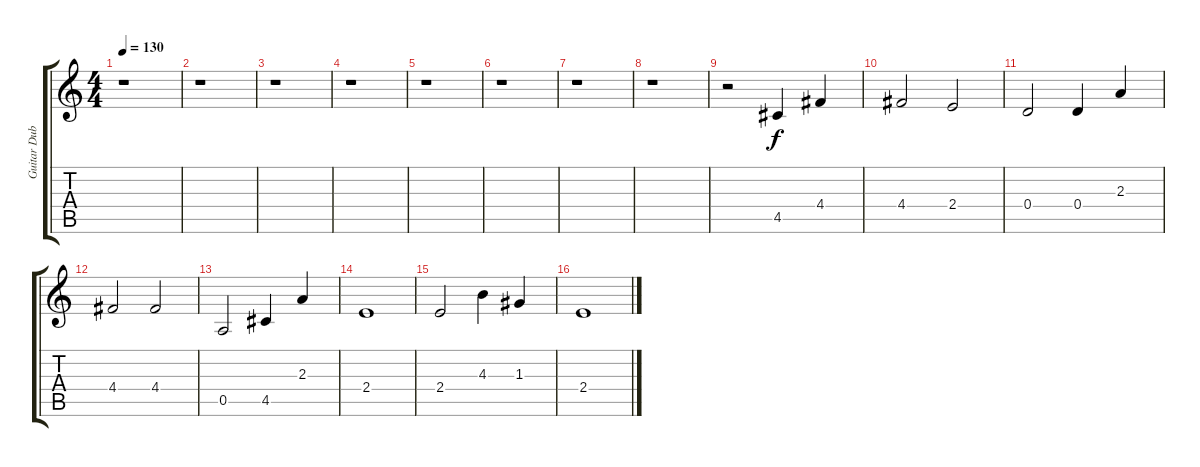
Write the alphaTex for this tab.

\track ("Guitar Dubs" "Guitar Dub") {instrument distortionguitar}
\staff {score tabs}
\tuning (E4 B3 G3 D3 A2 E2) {hide}
\ts (4 4)
\tempo 130
\clef g2
\ks c
r.1{dy f} |
r.1 |
r.1 |
r.1 |
r.1 |
r.1 |
r.1 |
r.1 |
r.2 4.5.4{volume 12} 4.4.4 |
4.4.2 2.4.2 |
0.4.2 0.4.4 2.3.4 |
4.4.2 4.4.2 |
0.5.2 4.5.4 2.3.4 |
2.4.1 |
2.4.2 4.3.4 1.3.4 |
2.4.1
